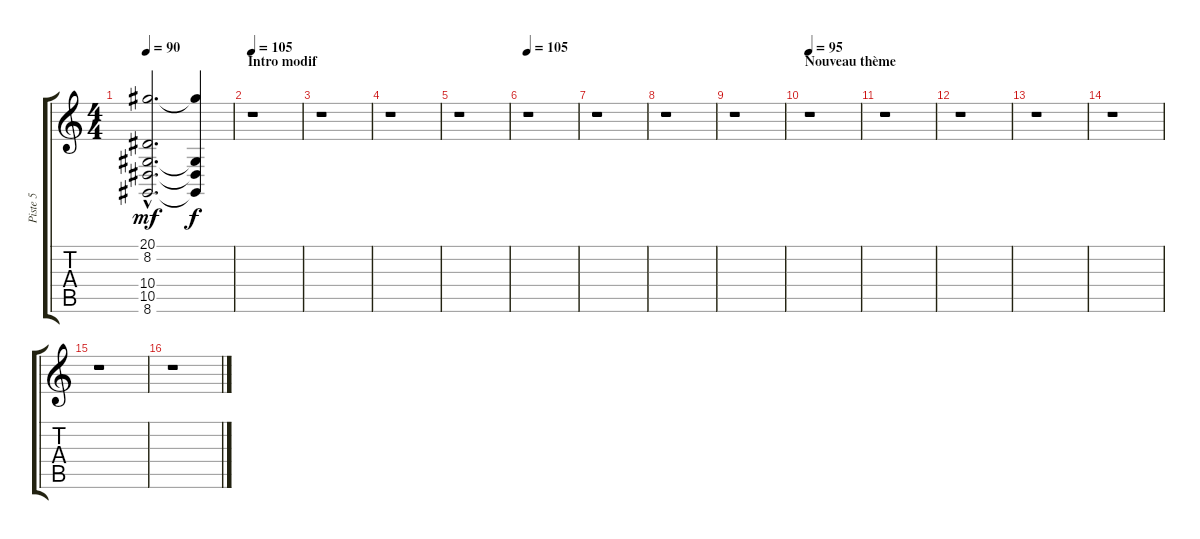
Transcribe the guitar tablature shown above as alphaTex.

\track ("Piste 5" "Piste 5") {instrument stringensemble2}
\staff {score tabs}
\tuning (C4 G3 Eb3 Bb2 F2 C2) {hide}
\ts (4 4)
\tempo 90
\clef g2
\ks c
(20.1{hac} 8.2{hac} 10.4{hac} 10.5{hac} 8.6{hac}).2{d dy mf} (20.1{t} 10.4{t} 10.5{t} 8.6{t}).4{dy f} |
\section ("" "Intro modif")
\tempo 105
r.1 |
r.1 |
r.1 |
r.1 |
\tempo 105
r.1 |
r.1 |
r.1 |
r.1 |
\section ("" "Nouveau thème")
\tempo 95
r.1 |
r.1 |
r.1 |
r.1 |
r.1 |
r.1 |
r.1
